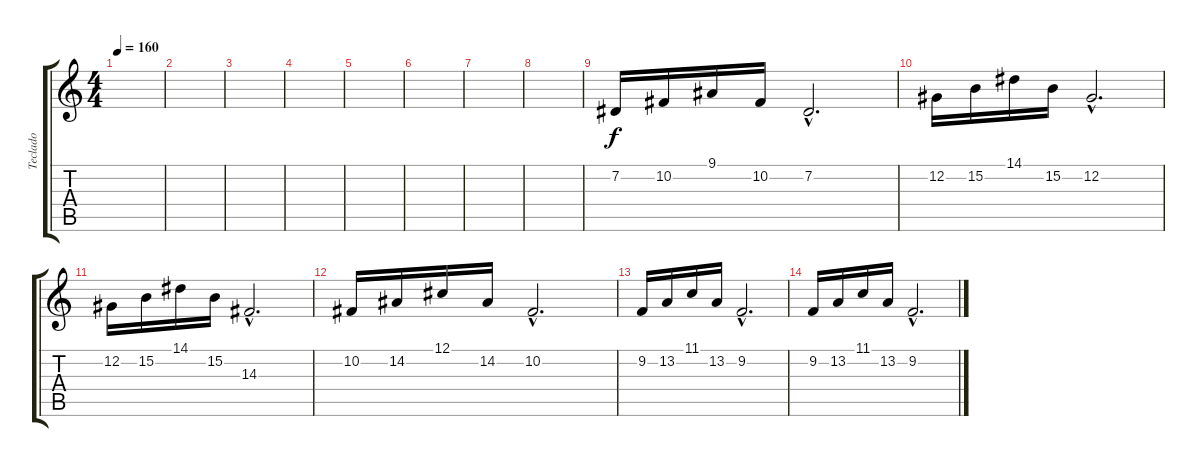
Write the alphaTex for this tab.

\track ("Teclado" "Teclado") {instrument electricgrandpiano}
\staff {score tabs}
\tuning (Db4 Ab3 E3 B2 Gb2 Db2) {hide}
\ts (4 4)
\tempo 160
\clef g2
\ks c
|
|
|
|
|
|
|
|
7.2.16{dy f} 10.2.16 9.1.16 10.2.16 7.2{hac}.2{d} |
12.2.16 15.2.16 14.1.16 15.2.16 12.2{hac}.2{d} |
12.2.16 15.2.16 14.1.16 15.2.16 14.3{hac}.2{d} |
10.2.16 14.2.16 12.1.16 14.2.16 10.2{hac}.2{d} |
9.2.16 13.2.16 11.1.16 13.2.16 9.2{hac}.2{d} |
9.2.16 13.2.16 11.1.16 13.2.16 9.2{hac}.2{d}
